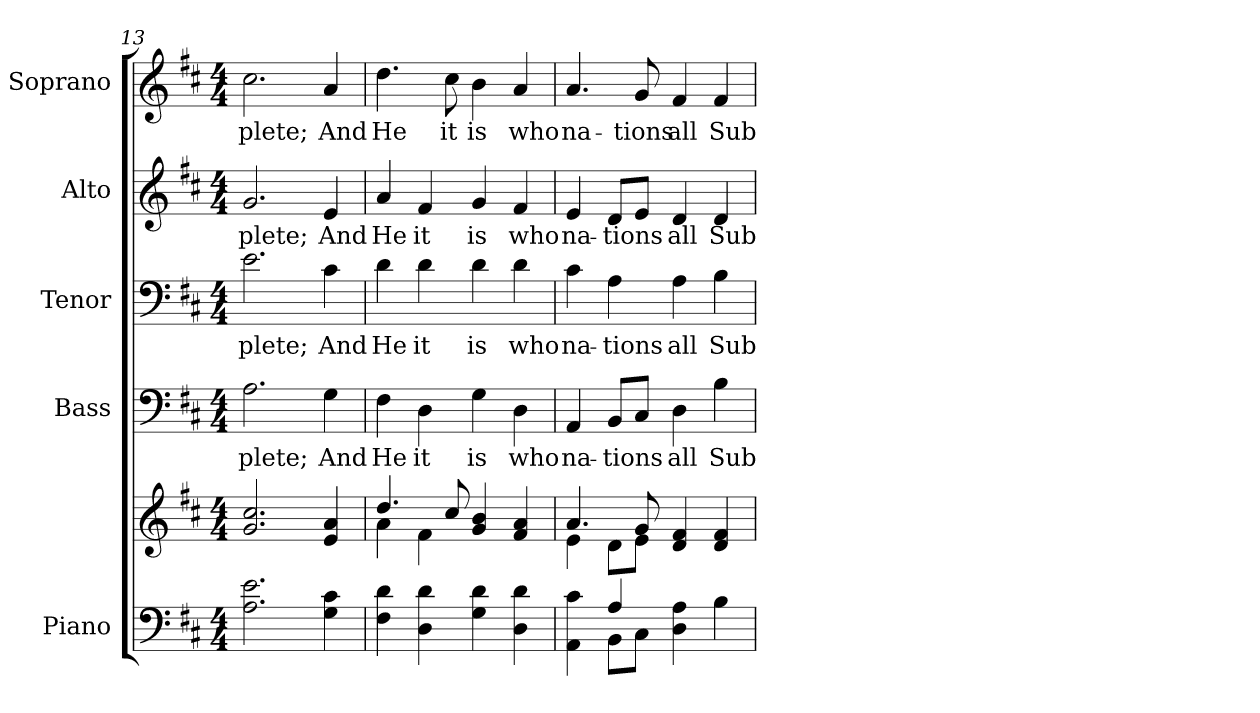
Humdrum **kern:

**kern	**kern	**kern	**text	**kern	**text	**kern	**text	**kern	**text
*part5	*part5	*part4	*part4	*part3	*part3	*part2	*part2	*part1	*part1
*staff6	*staff5	*staff4	*staff4	*staff3	*staff3	*staff2	*staff2	*staff1	*staff1
*I"Piano	*	*I"Bass	*	*I"Tenor	*	*I"Alto	*	*I"Soprano	*
*I'Pno.	*	*I'B.	*	*I'T.	*	*I'A.	*	*I'S.	*
!!LO:PB:g=z
*clefF4	*clefG2	*clefF4	*	*clefF4	*	*clefG2	*	*clefG2	*
*k[f#c#]	*k[f#c#]	*k[f#c#]	*	*k[f#c#]	*	*k[f#c#]	*	*k[f#c#]	*
*D:	*D:	*D:	*	*D:	*	*D:	*	*D:	*
*M4/4	*M4/4	*M4/4	*	*M4/4	*	*M4/4	*	*M4/4	*
=13	=13	=13	=13	=13	=13	=13	=13	=13	=13
!	!	!	!LO:LY:b:color=#000000	!	!	!	!	!	!
!	!	!	!	!	!LO:LY:b:color=#000000	!	!	!	!
!	!	!	!	!	!	!	!LO:LY:b:color=#000000	!	!
!	!	!	!	!	!	!	!	!	!LO:LY:b:color=#000000
2.Ai\ 2.ei	2.gi/ 2.cc#i	2.Ai\	-plete;	2.ei\	-plete;	2.gi/	-plete;	2.cc#i\	-plete;
!	!	!	!LO:LY:b:color=#000000	!	!	!	!	!	!
!	!	!	!	!	!LO:LY:b:color=#000000	!	!	!	!
!	!	!	!	!	!	!	!LO:LY:b:color=#000000	!	!
!	!	!	!	!	!	!	!	!	!LO:LY:b:color=#000000
4Gi\ 4c#i	4ei/ 4ai	4Gi\	And	4c#i\	And	4ei/	And	4ai/	And
=14	=14	=14	=14	=14	=14	=14	=14	=14	=14
*	*^	*	*	*	*	*	*	*	*
!	!	!	!	!LO:LY:b:color=#000000	!	!	!	!	!	!
!	!	!	!	!	!	!LO:LY:b:color=#000000	!	!	!	!
!	!	!	!	!	!	!	!	!LO:LY:b:color=#000000	!	!
!	!	!	!	!	!	!	!	!	!	!LO:LY:b:color=#000000
4F#i\ 4di	4.ddi/	4ai\	4F#i\	He	4di\	He	4ai/	He	4.ddi\	He
!	!	!	!	!LO:LY:b:color=#000000	!	!	!	!	!	!
!	!	!	!	!	!	!LO:LY:b:color=#000000	!	!	!	!
!	!	!	!	!	!	!	!	!LO:LY:b:color=#000000	!	!
4Di\ 4di	.	4f#i\	4Di\	it	4di\	it	4f#i/	it	.	.
!	!	!	!	!	!	!	!	!	!	!LO:LY:b:color=#000000
.	8cc#i/	.	.	.	.	.	.	.	8cc#i\	it
!	!	!	!	!LO:LY:b:color=#000000	!	!	!	!	!	!
!	!	!	!	!	!	!LO:LY:b:color=#000000	!	!	!	!
!	!	!	!	!	!	!	!	!LO:LY:b:color=#000000	!	!
!	!	!	!	!	!	!	!	!	!	!LO:LY:b:color=#000000
4Gi\ 4di	4gi/ 4bi	2ryy	4Gi\	is	4di\	is	4gi/	is	4bi\	is
!	!	!	!	!LO:LY:b:color=#000000	!	!	!	!	!	!
!	!	!	!	!	!	!LO:LY:b:color=#000000	!	!	!	!
!	!	!	!	!	!	!	!	!LO:LY:b:color=#000000	!	!
!	!	!	!	!	!	!	!	!	!	!LO:LY:b:color=#000000
4Di\ 4di	4f#i/ 4ai	.	4Di\	who	4di\	who	4f#i/	who	4ai/	who
=15	=15	=15	=15	=15	=15	=15	=15	=15	=15	=15
*^	*	*	*	*	*	*	*	*	*	*
!	!	!	!	!	!LO:LY:b:color=#000000	!	!	!	!	!	!
!	!	!	!	!	!	!	!LO:LY:b:color=#000000	!	!	!	!
!	!	!	!	!	!	!	!	!	!LO:LY:b:color=#000000	!	!
!	!	!	!	!	!	!	!	!	!	!	!LO:LY:b:color=#000000
4AAi\ 4c#i	4ryy	4.ai/	4ei\	4AAi/	na-	4c#i\	na-	4ei/	na-	4.ai/	na-
!	!	!	!	!	!LO:LY:b:color=#000000	!	!	!	!	!	!
!	!	!	!	!	!	!	!LO:LY:b:color=#000000	!	!	!	!
!	!	!	!	!	!	!	!	!	!LO:LY:b:color=#000000	!	!
4Ai/	8BBi\L	.	8di\L	8BBi/L	-tions	4Ai\	-tions	8di/L	-tions	.	.
!	!	!	!	!	!	!	!	!	!	!	!LO:LY:b:color=#000000
.	8C#i\J	8gi/	8ei\J	8C#i/J	.	.	.	8ei/J	.	8gi/	-tions
!	!	!	!	!	!LO:LY:b:color=#000000	!	!	!	!	!	!
!	!	!	!	!	!	!	!LO:LY:b:color=#000000	!	!	!	!
!	!	!	!	!	!	!	!	!	!LO:LY:b:color=#000000	!	!
!	!	!	!	!	!	!	!	!	!	!	!LO:LY:b:color=#000000
4Di\ 4Ai	2ryy	4di/ 4f#i	2ryy	4Di\	all	4Ai\	all	4di/	all	4f#i/	all
!	!	!	!	!	!LO:LY:b:color=#000000	!	!	!	!	!	!
!	!	!	!	!	!	!	!LO:LY:b:color=#000000	!	!	!	!
!	!	!	!	!	!	!	!	!	!LO:LY:b:color=#000000	!	!
!	!	!	!	!	!	!	!	!	!	!	!LO:LY:b:color=#000000
4Bi\	.	4di/ 4f#i	.	4Bi\	Sub-	4Bi\	Sub-	4di/	Sub-	4f#i/	Sub-
*v	*v	*	*	*	*	*	*	*	*	*	*
*	*v	*v	*	*	*	*	*	*	*	*
=	=	=	=	=	=	=	=	=	=
*-	*-	*-	*-	*-	*-	*-	*-	*-	*-
